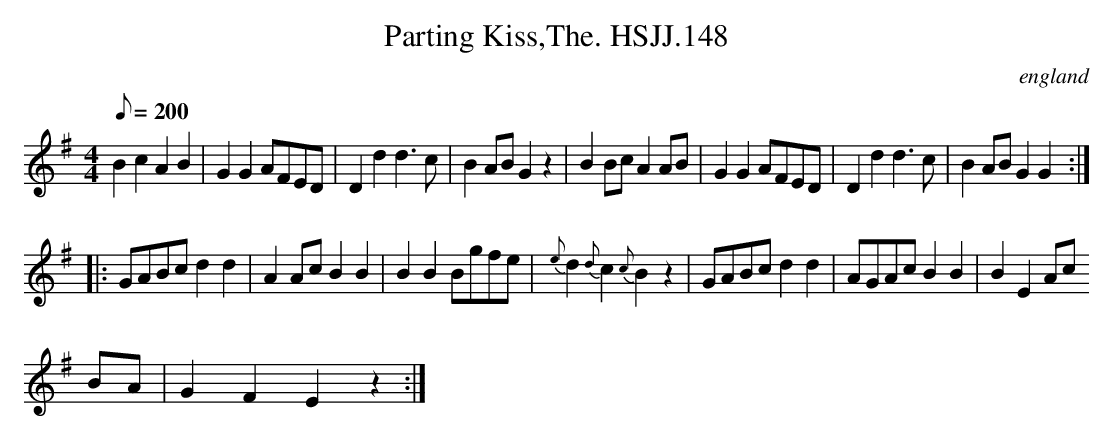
X:1
T:Parting Kiss,The. HSJJ.148
O:england
M:4/4
L:1/8
Q:200
K:G
B2c2A2B2|G2G2AFED|D2d2d3c|B2ABG2z2|B2BcA2AB|G2G2AFED|D2d2d3c|B2ABG2G2:|
|:GABcd2d2|A2AcB2B2|B2B2Bgfe|{e}d2{d}c2{c}B2z2|GABcd2d2|AGAcB2B2|B2E2Ac
BA|G2F2E2z2:|]
